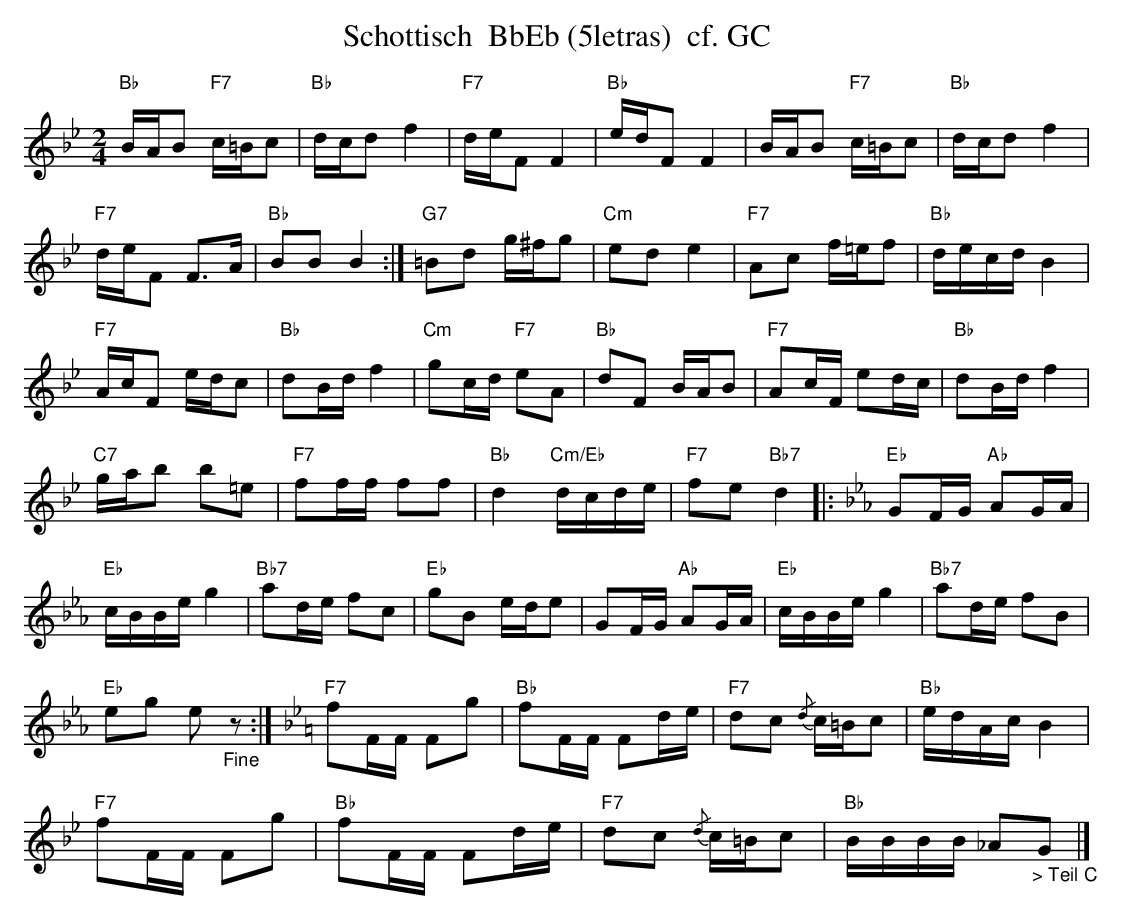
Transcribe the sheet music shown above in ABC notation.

X:1
T:Schottisch  BbEb (5letras)  cf. GC
M:2/4
L:1/16
K:Bbmaj%%MIDI gchordon
"Bb"BAB2 "F7"c=Bc2 | "Bb"dcd2f4 | "F7"deF2F4 | "Bb"edF2 F4 | BAB2 "F7"c=Bc2 | "Bb"dcd2f4 |
"F7"deF2 F3A | "Bb"B2B2B4 :| "G7"=B2d2 g^fg2 | "Cm"e2d2e4 | "F7"A2c2 f=ef2 | "Bb"decdB4 |
"F7"AcF2 edc2 | "Bb"d2Bdf4 | "Cm"g2cd "F7"e2A2 | "Bb"d2F2 BAB2 | "F7"A2cF e2dc | "Bb"d2Bdf4 |
"C7"gab2 b2=e2 | "F7"f2ff f2f2 | "Bb"d4 "Cm/Eb"dcde | "F7"f2e2"Bb7"d4 |: [K:Ebmaj] "Eb"G2FG "Ab"A2GA |
"Eb"cBBeg4 | "Bb7"a2de f2c2 | "Eb"g2B2 ede2 | G2FG "Ab"A2GA | "Eb"cBBeg4 | "Bb7"a2de f2B2 |
"Eb"e2g2 e2"_Fine"z2 :| [K:Bbmaj] "F7"f2FF F2g2 | "Bb"f2FF F2de | "F7"d2c2 {/d}c=Bc2 | "Bb"edAcB4 |
"F7"f2FF F2g2 | "Bb"f2FF F2de | "F7"d2c2 {/d}c=Bc2 | "Bb"BBBB _A2"_> Teil C"G2 |]
